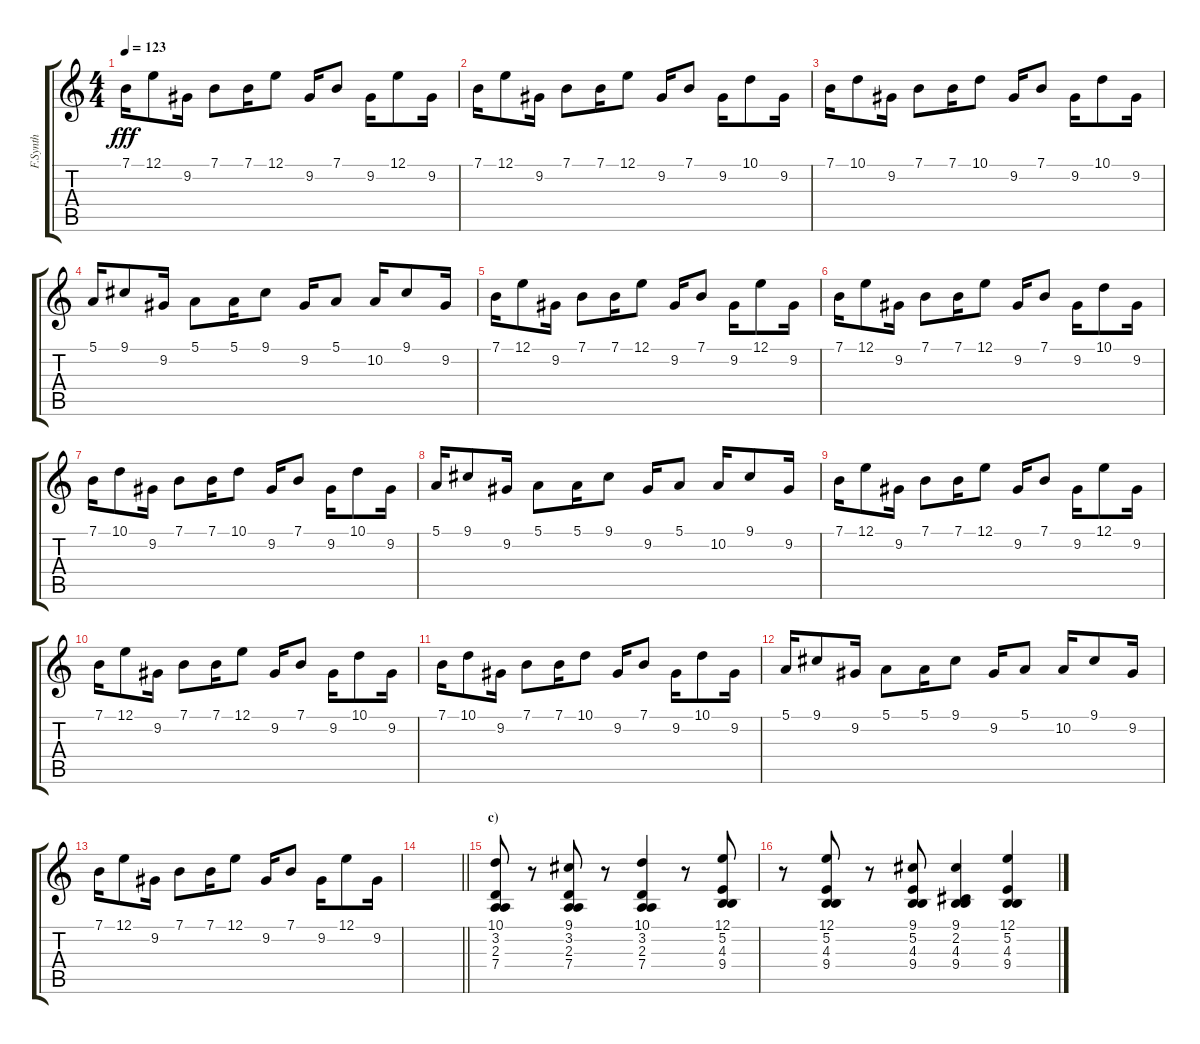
\track ("F.Synth " "F.Synth ") {instrument churchorgan}
\staff {score tabs}
\tuning (E4 B3 G3 D3 A2 E2) {hide}
\ts (4 4)
\tempo 123
\clef g2
\ks c
7.1.16{dy fff} 12.1.8 9.2.16 7.1.8 7.1.16 12.1.8 9.2.16 7.1.8 9.2.16 12.1.8 9.2.16 |
7.1.16 12.1.8 9.2.16 7.1.8 7.1.16 12.1.8 9.2.16 7.1.8 9.2.16 10.1.8 9.2.16 |
7.1.16 10.1.8 9.2.16 7.1.8 7.1.16 10.1.8 9.2.16 7.1.8 9.2.16 10.1.8 9.2.16 |
5.1.16 9.1.8 9.2.16 5.1.8 5.1.16 9.1.8 9.2.16 5.1.8 10.2.16 9.1.8 9.2.16 |
7.1.16 12.1.8 9.2.16 7.1.8 7.1.16 12.1.8 9.2.16 7.1.8 9.2.16 12.1.8 9.2.16 |
7.1.16 12.1.8 9.2.16 7.1.8 7.1.16 12.1.8 9.2.16 7.1.8 9.2.16 10.1.8 9.2.16 |
7.1.16 10.1.8 9.2.16 7.1.8 7.1.16 10.1.8 9.2.16 7.1.8 9.2.16 10.1.8 9.2.16 |
5.1.16 9.1.8 9.2.16 5.1.8 5.1.16 9.1.8 9.2.16 5.1.8 10.2.16 9.1.8 9.2.16 |
7.1.16 12.1.8 9.2.16 7.1.8 7.1.16 12.1.8 9.2.16 7.1.8 9.2.16 12.1.8 9.2.16 |
7.1.16 12.1.8 9.2.16 7.1.8 7.1.16 12.1.8 9.2.16 7.1.8 9.2.16 10.1.8 9.2.16 |
7.1.16 10.1.8 9.2.16 7.1.8 7.1.16 10.1.8 9.2.16 7.1.8 9.2.16 10.1.8 9.2.16 |
5.1.16 9.1.8 9.2.16 5.1.8 5.1.16 9.1.8 9.2.16 5.1.8 10.2.16 9.1.8 9.2.16 |
7.1.16 12.1.8 9.2.16 7.1.8 7.1.16 12.1.8 9.2.16 7.1.8 9.2.16 12.1.8 9.2.16 |
\barLineRight lightlight
|
\section ("" "c)")
(10.1 3.2 2.3 7.4).8 r.8 (9.1 3.2 2.3 7.4).8 r.8 (10.1 3.2 2.3 7.4).4 r.8 (12.1 5.2 4.3 9.4).8 |
r.8 (12.1 5.2 4.3 9.4).8 r.8 (9.1 5.2 4.3 9.4).8 (9.1 2.2 4.3 9.4).4 (12.1 5.2 4.3 9.4).4
